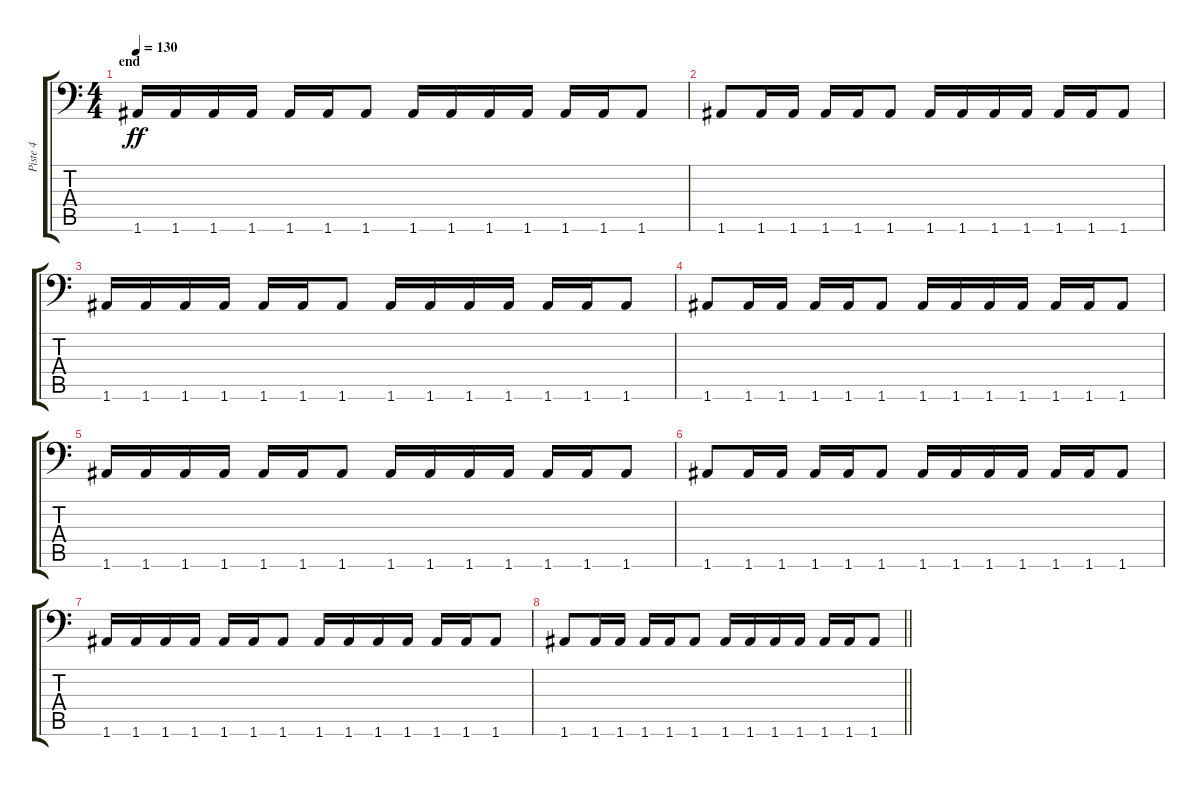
\track ("Piste 4" "Piste 4") {instrument electricbassfinger}
\staff {score tabs}
\tuning (B3 Gb3 D3 A2 E2 A1) {hide}
\ts (4 4)
\section ("" "end")
\tempo 130
\clef f4
\ks c
1.6.16{dy ff} 1.6.16 1.6.16 1.6.16 1.6.16 1.6.16 1.6.8 1.6.16 1.6.16 1.6.16 1.6.16 1.6.16 1.6.16 1.6.8 |
1.6.8 1.6.16 1.6.16 1.6.16 1.6.16 1.6.8 1.6.16 1.6.16 1.6.16 1.6.16 1.6.16 1.6.16 1.6.8 |
1.6.16 1.6.16 1.6.16 1.6.16 1.6.16 1.6.16 1.6.8 1.6.16 1.6.16 1.6.16 1.6.16 1.6.16 1.6.16 1.6.8 |
1.6.8 1.6.16 1.6.16 1.6.16 1.6.16 1.6.8 1.6.16 1.6.16 1.6.16 1.6.16 1.6.16 1.6.16 1.6.8 |
1.6.16 1.6.16 1.6.16 1.6.16 1.6.16 1.6.16 1.6.8 1.6.16 1.6.16 1.6.16 1.6.16 1.6.16 1.6.16 1.6.8 |
1.6.8 1.6.16 1.6.16 1.6.16 1.6.16 1.6.8 1.6.16 1.6.16 1.6.16 1.6.16 1.6.16 1.6.16 1.6.8 |
1.6.16 1.6.16 1.6.16 1.6.16 1.6.16 1.6.16 1.6.8 1.6.16 1.6.16 1.6.16 1.6.16 1.6.16 1.6.16 1.6.8 |
\barLineRight lightlight
1.6.8 1.6.16 1.6.16 1.6.16 1.6.16 1.6.8 1.6.16 1.6.16 1.6.16 1.6.16 1.6.16 1.6.16 1.6.8
